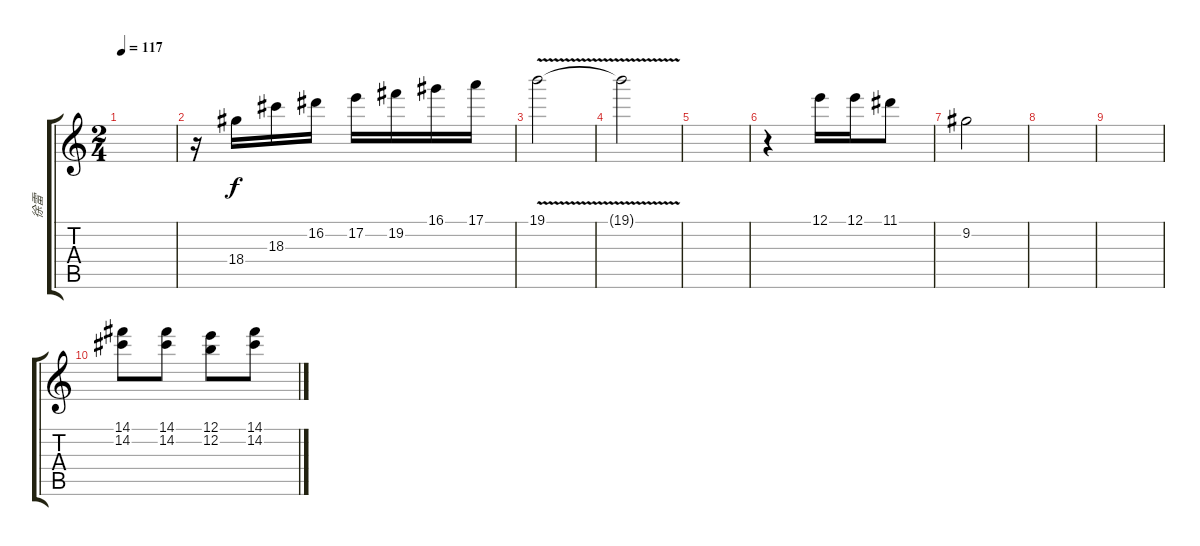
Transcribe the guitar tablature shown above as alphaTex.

\track ("徐雷" "徐雷") {instrument distortionguitar}
\staff {score tabs}
\tuning (E4 B3 G3 D3 A2 E2) {hide}
\ts (2 4)
\tempo 117
\clef g2
\ks c
|
r.16 18.4.16 18.3.16 16.2.16 17.2.16 19.2.16 16.1.16 17.1.16 |
19.1{v}.2{volume 6} |
19.1{t}.2 |
|
r.4 12.1.16 12.1.16 11.1.8 |
9.2.2 |
|
|
(14.1 14.2).8 (14.1 14.2).8 (12.1 12.2).8 (14.1 14.2).8
